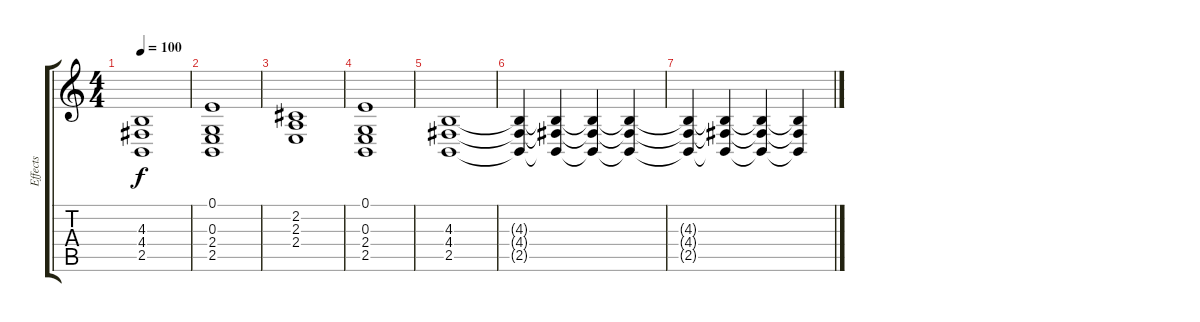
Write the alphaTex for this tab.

\track ("Effects" "Effects") {instrument reedorgan}
\staff {score tabs}
\tuning (E4 B3 G3 D3 A2 E2) {hide}
\ts (4 4)
\tempo 100
\clef g2
\ks c
(4.3 4.4 2.5).1{dy f} |
(0.1 0.3 2.4 2.5).1 |
(2.2 2.3 2.4).1 |
(0.1 0.3 2.4 2.5).1 |
(4.3 4.4 2.5).1 |
(4.3{t} 4.4{t} 2.5{t}).4 (4.3{t} 4.4{t} 2.5{t}).4 (4.3{t} 4.4{t} 2.5{t}).4 (4.3{t} 4.4{t} 2.5{t}).4 |
(4.3{t} 4.4{t} 2.5{t}).4{volume 7} (4.3{t} 4.4{t} 2.5{t}).4{volume 4} (4.3{t} 4.4{t} 2.5{t}).4{volume 2} (4.3{t} 4.4{t} 2.5{t}).4{volume 0}
